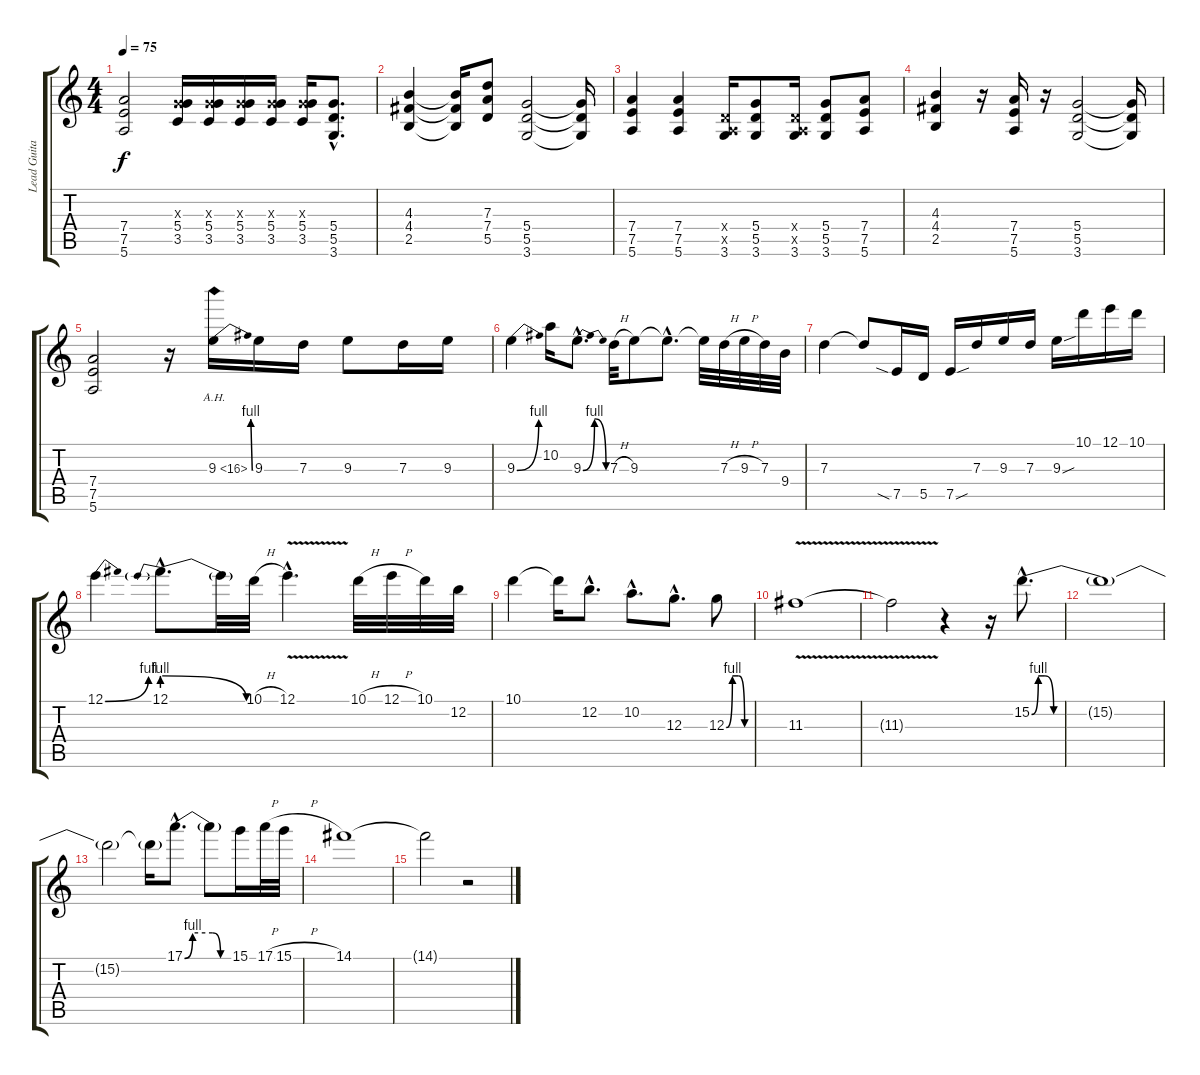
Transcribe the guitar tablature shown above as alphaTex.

\track ("Lead Guitar" "Lead Guita") {instrument distortionguitar}
\staff {score tabs}
\tuning (E4 B3 G3 D3 A2 E2) {hide}
\ts (4 4)
\tempo 75
\clef g2
\ks c
(7.4 7.5 5.6).2{dy f} (0.3{x} 5.4 3.5).16 (0.3{x} 5.4 3.5).16 (0.3{x} 5.4 3.5).16 (0.3{x} 5.4 3.5).16 (0.3{x} 5.4 3.5).16 (5.4{hac} 5.5{hac} 3.6{hac}).8{d} |
(4.3 4.4 2.5).4 (4.3{t} 4.4{t} 2.5{t}).16 (7.3 7.4 5.5).8 (5.4 5.5 3.6).2 (5.4{t} 5.5{t} 3.6{t}).16 |
(7.4 7.5 5.6).4 (7.4 7.5 5.6).4 (0.4{x} 0.5{x} 3.6).16 (5.4 5.5 3.6).8 (0.4{x} 0.5{x} 3.6).16 (5.4 5.5 3.6).8 (7.4 7.5 5.6).8 |
(4.3 4.4 2.5).4 r.16 (7.4 7.5 5.6).16 r.16 (5.4 5.5 3.6).2 (5.4{t} 5.5{t} 3.6{t}).16 |
(7.4 7.5 5.6).2 r.16 9.3{be (bend 0 0 60 4) ah 7}.16 9.3.16 7.3.16 9.3.8 7.3.16 9.3.16 |
9.3{be (bend 0 0 60 4)}.4 10.2.16 9.3{be (bendrelease 0 0 15 4 45 4 60 0) hac}.8{d} 7.3{h}.32 9.3.8 9.3{hac t}.8{d} 9.3{t}.32 7.3{h}.32 9.3{h}.32 7.3.32 9.4.32 |
7.3.4 7.3{t}.8 7.5{sia}.16 5.5.16 7.5{sou}.16 7.3.16 9.3.16 7.3.16 9.3{sou}.16 10.1.16 12.1.16 10.1.16 |
12.1{be (bend 0 0 60 4)}.4 12.1{be (prebendrelease 0 4 60 0) hac}.8{d} 12.1{t}.32 10.1{h}.32 12.1{v hac}.4{d} 10.1{h}.32 12.1{h}.32 10.1.32 12.2.32 |
10.1.4 10.1{t}.16 12.2{hac}.8{d} 10.2{hac}.8{d} 12.3{hac}.8{d} 12.3{be (custom 0 0 15 4 30 4 45 0 60 0)}.8 |
11.3{v}.1 |
11.3{t}.2 r.4 r.16 15.2{be (custom 0 0 3 4 6 4 10 0 60 0) hac}.8{d} |
15.2{t}.1 |
15.2{t}.2 15.2{t}.16 17.1{be (custom 0 0 10 4 35 4 45 0 60 0) hac}.8{d} 17.1{t}.8 15.1.16 17.1{h}.32 15.1{h}.32 |
14.1.1 |
14.1{t}.2 r.2
